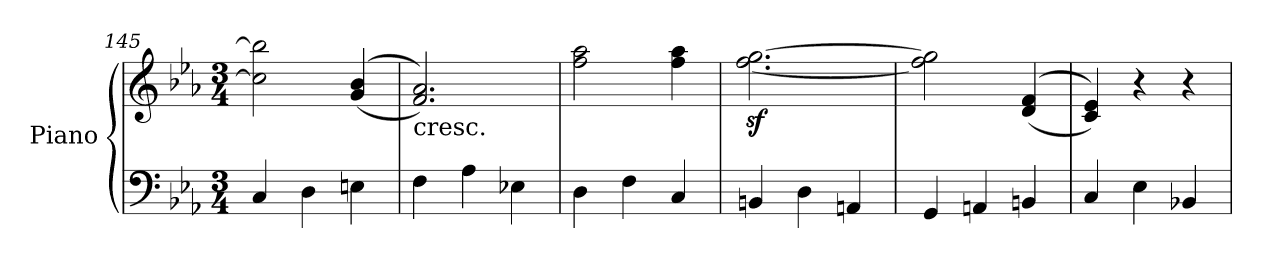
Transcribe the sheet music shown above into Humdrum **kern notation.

**kern	**kern
*part1	*part1
*staff2	*staff1
*I"Piano	*
*I'Pno	*
*clefF4	*clefG2
*k[b-e-a-]	*k[b-e-a-]
*E-:	*E-:
*M3/4	*M3/4
=145	=145
4C/	2cc\] 2bb-\]
4D\	.
4En\	((4g/ 4b-/
=146	=146
!	!LO:TX:b:t=cresc.
4F\	2.f/ 2.a-/))
4A-\	.
4E-X\	.
=147	=147
4D\	2ff\ 2aa-\
4F\	.
4C/	4ff\ 4aa-\
=148	=148
4BBn/	[2.ff\z< [2.gg\z<
4D\	.
4AAn/	.
!!LO:LB:g=z
=149	=149
4GG/	2ff\] 2gg\]
4AAn/	.
4BBn/	((4d/ 4f/
=150	=150
4C/	4c/ 4e-/))
4E-\	4r
4BB-X/	4r
=	=
*-	*-
